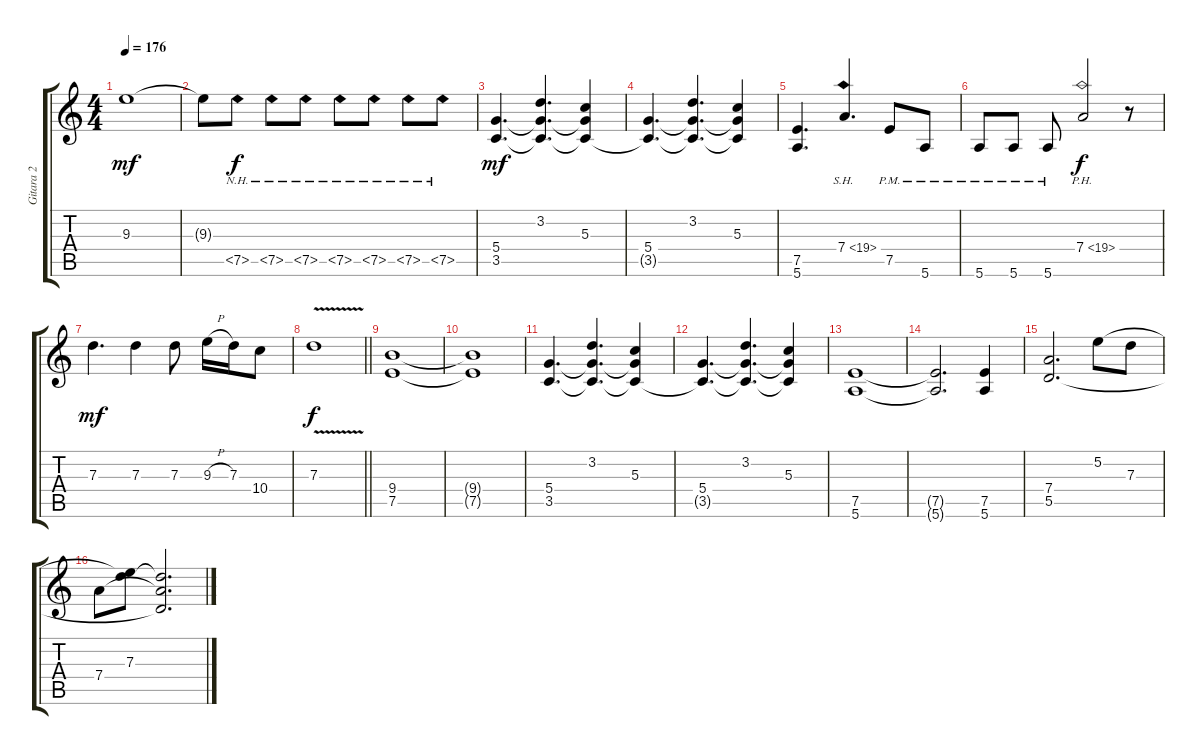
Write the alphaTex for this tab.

\track ("Gitara 2" "Gitara 2") {instrument overdrivenguitar}
\staff {score tabs}
\tuning (E4 B3 G3 D3 A2 E2) {hide}
\ts (4 4)
\tempo 176
\clef g2
\ks c
9.3.1{dy mf} |
9.3{t}.8 7.5{nh}.8{dy f} 7.5{nh}.8 7.5{nh}.8 7.5{nh}.8 7.5{nh}.8 7.5{nh}.8 7.5{nh}.8 |
(5.4 3.5).4{d dy mf} (3.2 5.4{t} 3.5{t}).4{d} (5.3 5.4{t} 3.5{t}).4 |
(5.4 3.5{t}).4{d} (3.2 5.4{t} 3.5{t}).4{d} (5.3 5.4{t} 3.5{t}).4 |
(7.5 5.6).4{d} 7.4{sh 12}.4{d} 7.5{pm}.8 5.6{pm}.8 |
5.6{pm}.8 5.6{pm}.8 5.6{pm}.8 7.4{ph 12}.2{dy f} r.8 |
7.3.4{d dy mf} 7.3.4 7.3.8 9.3{h}.16 7.3.16 10.4.8 |
\barLineRight lightlight
7.3{v}.1{dy f} |
(9.4 7.5).1 |
(9.4{t} 7.5{t}).1 |
(5.4 3.5).4{d} (3.2 5.4{t} 3.5{t}).4{d} (5.3 5.4{t} 3.5{t}).4 |
(5.4 3.5{t}).4{d} (3.2 5.4{t} 3.5{t}).4{d} (5.3 5.4{t} 3.5{t}).4 |
(7.5 5.6).1 |
(7.5{t} 5.6{t}).2{d} (7.5 5.6).4 |
(7.4 5.5).2{d} 5.2.8 7.3.8 |
7.4.8 (5.2{t} 7.3).8 (7.3{t} 7.4{t} 5.5{t}).2{d}
